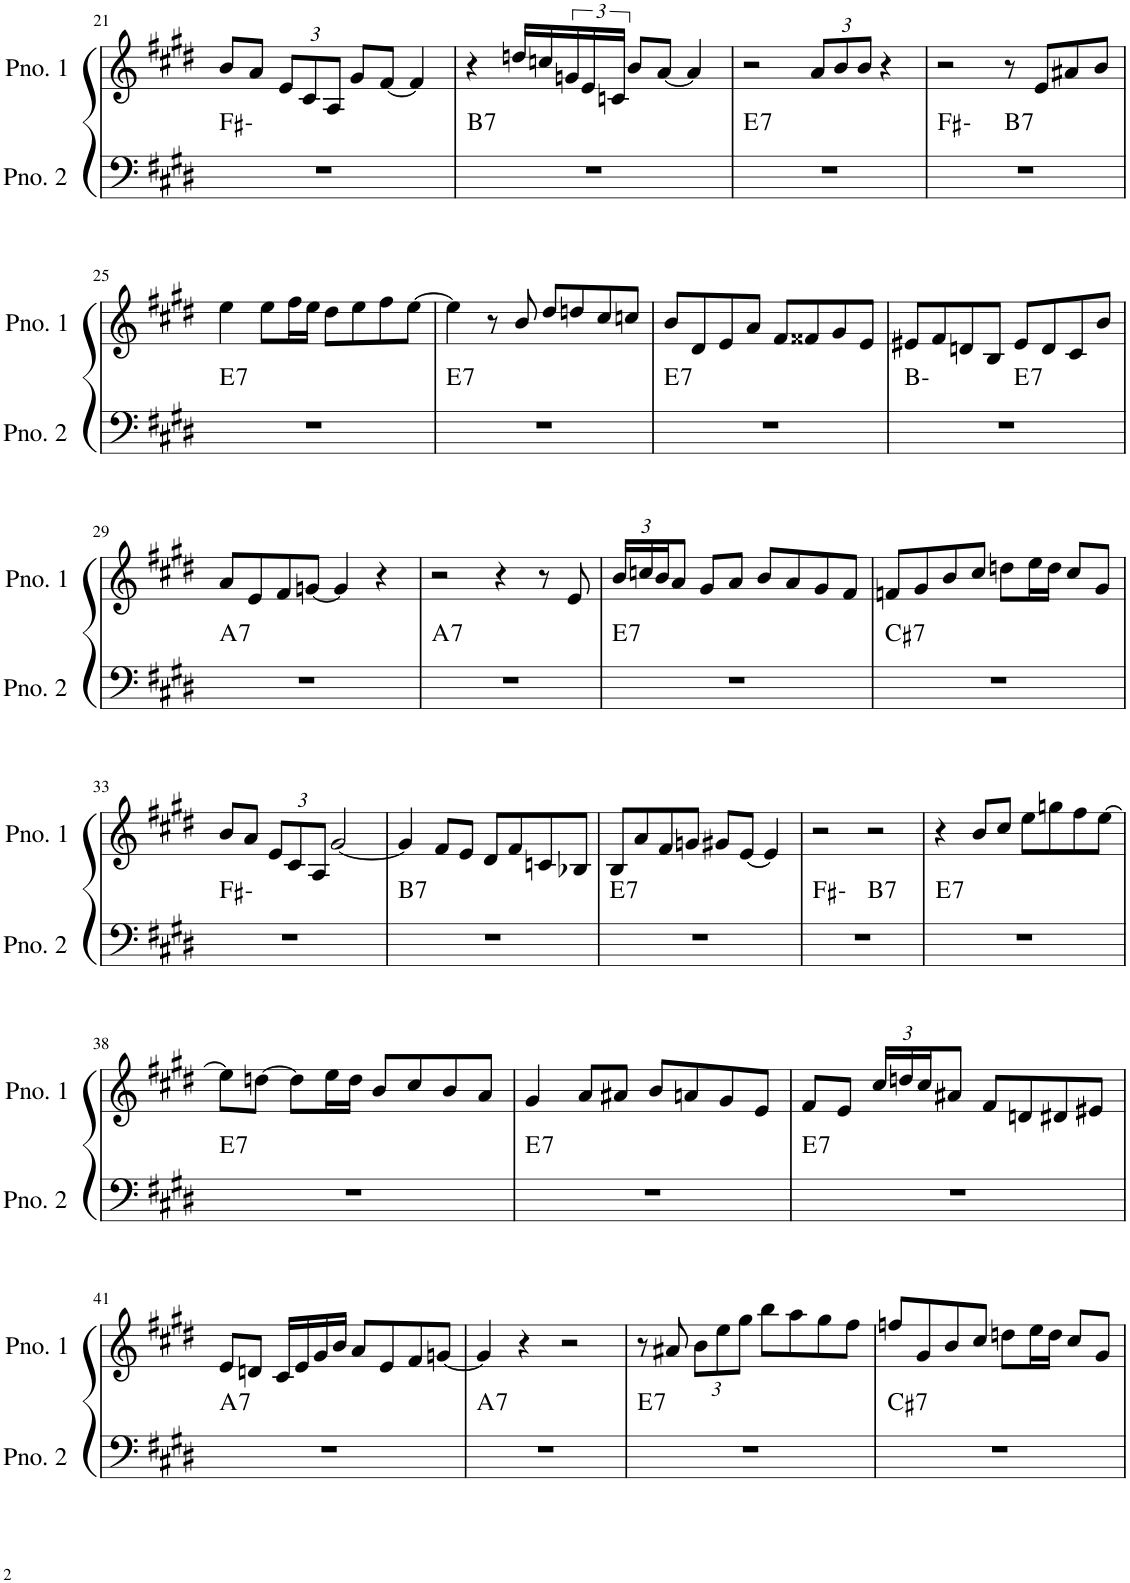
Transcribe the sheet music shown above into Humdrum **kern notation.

**kern	**harte	**kern
*part2	*part2	*part1
*staff2	*	*staff1
*I"ピアノ 2	*	*I"ピアノ 1
!!LO:PB:g=z
*clefF4	*	*clefG2
*k[f#c#g#d#]	*	*k[f#c#g#d#]
*M4/4	*	*M4/4
=21	=21	=21
1r	F#:min	8b/L
.	.	8a/J
*	*	*Xbrackettup
.	.	12e/L
.	.	12c#/
.	.	12A/J
.	.	8g#/L
.	.	[8f#/J
.	.	4f#/]
=22	=22	=22
!	!LO:H:kt=7	!
1r	B:7	4r
.	.	16ddn/LL
.	.	16ccn/
*	*	*brackettup
.	.	24gn/
.	.	24e/
.	.	24cn/JJ
.	.	8b/L
.	.	[8a/J
.	.	4a/]
=23	=23	=23
!	!LO:H:kt=7	!
1r	E:7	2r
*	*	*Xbrackettup
.	.	12a/L
.	.	12b/
.	.	12b/J
.	.	4r
=24	=24	=24
*^	*	*
1r	2ryy	F#:min	2r
!	!	!LO:H:kt=7	!
.	2ryy	B:7	8r
.	.	.	8e/L
.	.	.	8a#X/
.	.	.	8b/J
!!LO:LB:g=z
=25	=25	=25	=25
!	!	!LO:H:kt=7	!
*v	*v	*	*
1r	E:7	4ee\
.	.	8ee\L
.	.	16ff#\L
.	.	16ee\JJ
.	.	8dd#\L
.	.	8ee\
.	.	8ff#\
.	.	[8ee\J
=26	=26	=26
!	!LO:H:kt=7	!
1r	E:7	4ee\]
.	.	8r
.	.	8b/
.	.	8dd#/L
.	.	8ddn/
.	.	8cc#/
.	.	8ccn/J
=27	=27	=27
!	!LO:H:kt=7	!
1r	E:7	8b/L
.	.	8d#/
.	.	8e/
.	.	8a/J
.	.	8f#/L
.	.	8f##X/
.	.	8g#/
.	.	8e/J
=28	=28	=28
*^	*	*
1r	2ryy	B:min	8e#X/L
.	.	.	8f#/
.	.	.	8dn/
.	.	.	8B/J
!	!	!LO:H:kt=7	!
.	2ryy	E:7	8e#/L
.	.	.	8d/
.	.	.	8c#/
.	.	.	8b/J
!!LO:LB:g=z
=29	=29	=29	=29
!	!	!LO:H:kt=7	!
*v	*v	*	*
1r	A:7	8a/L
.	.	8e/
.	.	8f#/
.	.	[8gn/J
.	.	4g/]
.	.	4r
=30	=30	=30
!	!LO:H:kt=7	!
1r	A:7	2r
.	.	4r
.	.	8r
.	.	8e/
=31	=31	=31
!	!LO:H:kt=7	!
1r	E:7	24b/LL
.	.	24ccn/
.	.	24b/J
.	.	8a/J
.	.	8g#/L
.	.	8a/J
.	.	8b/L
.	.	8a/
.	.	8g#/
.	.	8f#/J
=32	=32	=32
!	!LO:H:kt=7	!
1r	C#:7	8fn/L
.	.	8g#/
.	.	8b/
.	.	8cc#/J
.	.	8ddn\L
.	.	16ee\L
.	.	16dd\JJ
.	.	8cc#/L
.	.	8g#/J
!!LO:LB:g=z
=33	=33	=33
1r	F#:min	8b/L
.	.	8a/J
.	.	12e/L
.	.	12c#/
.	.	12A/J
.	.	[2g#/
=34	=34	=34
!	!LO:H:kt=7	!
1r	B:7	4g#/]
.	.	8f#/L
.	.	8e/J
.	.	8d#/L
.	.	8f#/
.	.	8cn/
.	.	8B-X/J
=35	=35	=35
!	!LO:H:kt=7	!
1r	E:7	8B/L
.	.	8a/
.	.	8f#/
.	.	8gn/J
.	.	8g#X/L
.	.	[8e/J
.	.	4e/]
=36	=36	=36
*^	*	*
1r	2ryy	F#:min	2r
!	!	!LO:H:kt=7	!
.	2ryy	B:7	2r
=37	=37	=37	=37
!	!	!LO:H:kt=7	!
*v	*v	*	*
1r	E:7	4r
.	.	8b/L
.	.	8cc#/J
.	.	8ee\L
.	.	8ggn\
.	.	8ff#\
.	.	[8ee\J
!!LO:LB:g=z
=38	=38	=38
!	!LO:H:kt=7	!
1r	E:7	8ee\L]
.	.	[8ddn\J
.	.	8dd\L]
.	.	16ee\L
.	.	16dd\JJ
.	.	8b/L
.	.	8cc#/
.	.	8b/
.	.	8a/J
=39	=39	=39
!	!LO:H:kt=7	!
1r	E:7	4g#/
.	.	8a/L
.	.	8a#X/J
.	.	8b/L
.	.	8an/
.	.	8g#/
.	.	8e/J
=40	=40	=40
!	!LO:H:kt=7	!
1r	E:7	8f#/L
.	.	8e/J
.	.	24cc#/LL
.	.	24ddn/
.	.	24cc#/J
.	.	8a#X/J
.	.	8f#/L
.	.	8dn/
.	.	8d#X/
.	.	8e#X/J
!!LO:LB:g=z
=41	=41	=41
!	!LO:H:kt=7	!
1r	A:7	8e/L
.	.	8dn/J
.	.	16c#/LL
.	.	16e/
.	.	16g#/
.	.	16b/JJ
.	.	8a/L
.	.	8e/
.	.	8f#/
.	.	[8gn/J
=42	=42	=42
!	!LO:H:kt=7	!
1r	A:7	4g/]
.	.	4r
.	.	2r
=43	=43	=43
!	!LO:H:kt=7	!
1r	E:7	8r
.	.	8a#X/
.	.	12b\L
.	.	12ee\
.	.	12gg#\J
.	.	8bb\L
.	.	8aa\
.	.	8gg#\
.	.	8ff#\J
=44	=44	=44
!	!LO:H:kt=7	!
1r	C#:7	8ffn/L
.	.	8g#/
.	.	8b/
.	.	8cc#/J
.	.	8ddn\L
.	.	16ee\L
.	.	16dd\JJ
.	.	8cc#/L
.	.	8g#/J
=	=	=
*-	*-	*-
